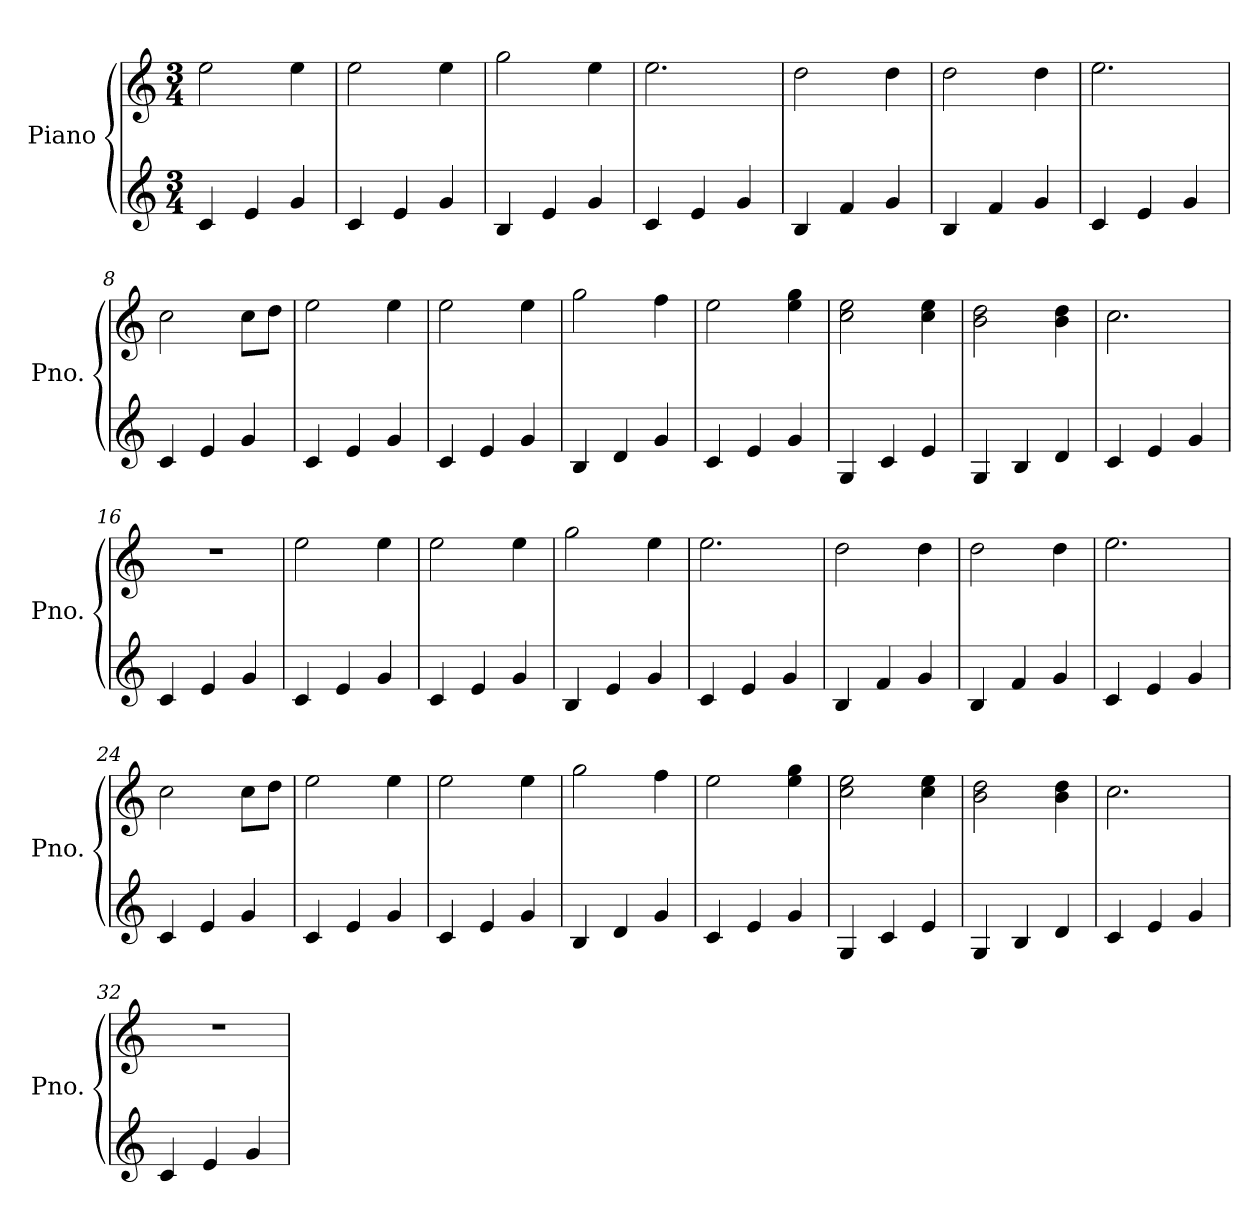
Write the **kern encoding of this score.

**kern	**kern
*part1	*part1
*staff2	*staff1
*I"Piano	*
*I'Pno.	*
*clefG2	*clefG2
*k[]	*k[]
*M3/4	*M3/4
=1	=1
4c/	2ee\
4e/	.
4g/	4ee\
=2	=2
4c/	2ee\
4e/	.
4g/	4ee\
=3	=3
4B/	2gg\
4e/	.
4g/	4ee\
=4	=4
4c/	2.ee\
4e/	.
4g/	.
=5	=5
4B/	2dd\
4f/	.
4g/	4dd\
=6	=6
4B/	2dd\
4f/	.
4g/	4dd\
=7	=7
4c/	2.ee\
4e/	.
4g/	.
=8	=8
4c/	2cc\
4e/	.
4g/	8cc\L
.	8dd\J
=9	=9
4c/	2ee\
4e/	.
4g/	4ee\
=10	=10
4c/	2ee\
4e/	.
4g/	4ee\
=11	=11
4B/	2gg\
4d/	.
4g/	4ff\
=12	=12
4c/	2ee\
4e/	.
4g/	4ee\ 4gg\
!!LO:LB:g=z
=13	=13
4G/	2cc\ 2ee\
4c/	.
4e/	4cc\ 4ee\
=14	=14
4G/	2b\ 2dd\
4B/	.
4d/	4b\ 4dd\
=15	=15
4c/	2.cc\
4e/	.
4g/	.
=16	=16
4c/	2.r
4e/	.
4g/	.
=17	=17
4c/	2ee\
4e/	.
4g/	4ee\
=18	=18
4c/	2ee\
4e/	.
4g/	4ee\
=19	=19
4B/	2gg\
4e/	.
4g/	4ee\
=20	=20
4c/	2.ee\
4e/	.
4g/	.
=21	=21
4B/	2dd\
4f/	.
4g/	4dd\
=22	=22
4B/	2dd\
4f/	.
4g/	4dd\
=23	=23
4c/	2.ee\
4e/	.
4g/	.
=24	=24
4c/	2cc\
4e/	.
4g/	8cc\L
.	8dd\J
!!LO:LB:g=z
=25	=25
4c/	2ee\
4e/	.
4g/	4ee\
=26	=26
4c/	2ee\
4e/	.
4g/	4ee\
=27	=27
4B/	2gg\
4d/	.
4g/	4ff\
=28	=28
4c/	2ee\
4e/	.
4g/	4ee\ 4gg\
=29	=29
4G/	2cc\ 2ee\
4c/	.
4e/	4cc\ 4ee\
=30	=30
4G/	2b\ 2dd\
4B/	.
4d/	4b\ 4dd\
=31	=31
4c/	2.cc\
4e/	.
4g/	.
=32	=32
4c/	2.r
4e/	.
4g/	.
=	=
*-	*-
